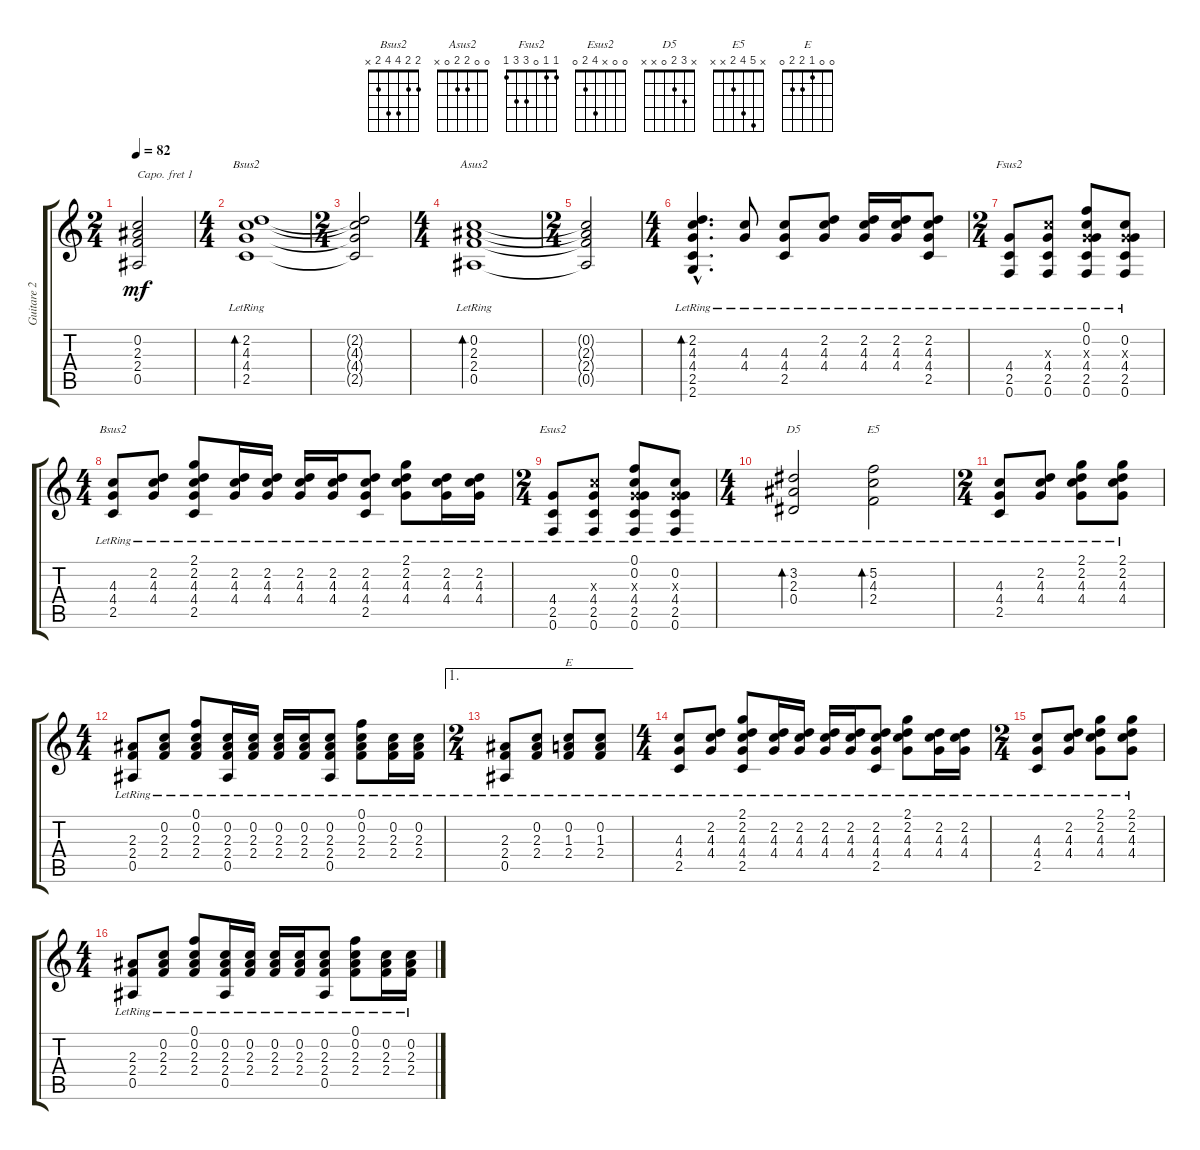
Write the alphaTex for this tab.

\track ("Guitare 2" "Guitare 2") {instrument acousticguitarsteel}
\staff {score tabs}
\capo 1
\tuning (E4 B3 G3 D3 A2 E2) {hide}
\chord ("Bsus2" x 2 4 4 2 x)
\chord ("Asus2" 0 0 2 2 0 x)
\chord ("Fsus2" 1 1 0 3 3 1)
\chord ("Bsus2" 2 2 4 4 2 x)
\chord ("Esus2" 0 0 x 4 2 0)
\chord ("D5" x 3 2 0 x x)
\chord ("E5" x 5 4 2 x x)
\chord ("E" 0 0 1 2 2 0)
\ts (2 4)
\tempo 82
\clef g2
\ks c
(0.2{t} 2.3{t} 2.4{t} 0.5{t}).2{dy mf} |
\ts (4 4)
(2.2{lr} 4.3{lr} 4.4{lr} 2.5{lr}).1{bd 240 ch "Bsus2"} |
\ts (2 4)
(2.2{t} 4.3{t} 4.4{t} 2.5{t}).2 |
\ts (4 4)
(0.2{lr} 2.3{lr} 2.4{lr} 0.5{lr}).1{bd 240 ch "Asus2"} |
\ts (2 4)
(0.2{t} 2.3{t} 2.4{t} 0.5{t}).2 |
\ts (4 4)
(2.2{hac lr} 4.3{hac lr} 4.4{hac lr} 2.5{hac lr} 2.6{hac lr}).4{d bd 240} (4.3{lr} 4.4{lr}).8 (4.3{lr} 4.4{lr} 2.5{lr}).8 (2.2{lr} 4.3{lr} 4.4{lr}).8 (2.2{lr} 4.3{lr} 4.4{lr}).16 (2.2{lr} 4.3{lr} 4.4{lr}).16 (2.2{lr} 4.3{lr} 4.4{lr} 2.5{lr}).8 |
\ts (2 4)
(4.4{lr} 2.5{lr} 0.6{lr}).8{ch "Fsus2"} (4.3{x} 4.4{lr} 2.5{lr} 0.6{lr}).8 (0.1{lr} 0.2{lr} -1.3{x} 4.4{lr} 2.5{lr} 0.6{lr}).8 (0.2{lr} -1.3{x} 4.4{lr} 2.5{lr} 0.6{lr}).8 |
\ts (4 4)
(4.3{lr} 4.4{lr} 2.5{lr}).8{ch "Bsus2"} (2.2{lr} 4.3{lr} 4.4{lr}).8 (2.1{lr} 2.2{lr} 4.3{lr} 4.4{lr} 2.5{lr}).8 (2.2{lr} 4.3{lr} 4.4{lr}).16 (2.2{lr} 4.3{lr} 4.4{lr}).16 (2.2{lr} 4.3{lr} 4.4{lr}).16 (2.2{lr} 4.3{lr} 4.4{lr}).16 (2.2{lr} 4.3{lr} 4.4{lr} 2.5{lr}).8 (2.1{lr} 2.2{lr} 4.3{lr} 4.4{lr}).8 (2.2{lr} 4.3{lr} 4.4{lr}).16 (2.2{lr} 4.3{lr} 4.4{lr}).16 |
\ts (2 4)
(4.4{lr} 2.5{lr} 0.6{lr}).8{ch "Esus2"} (4.3{x} 4.4{lr} 2.5{lr} 0.6{lr}).8 (0.1{lr} 0.2{lr} -1.3{x} 4.4{lr} 2.5{lr} 0.6{lr}).8 (0.2{lr} -1.3{x} 4.4{lr} 2.5{lr} 0.6{lr}).8 |
\ts (4 4)
(3.2{lr} 2.3{lr} 0.4{lr}).2{bd 240 ch "D5"} (5.2{lr} 4.3{lr} 2.4{lr}).2{bd 240 ch "E5"} |
\ts (2 4)
(4.3{lr} 4.4{lr} 2.5{lr}).8 (2.2{lr} 4.3{lr} 4.4{lr}).8 (2.1{lr} 2.2{lr} 4.3{lr} 4.4{lr}).8 (2.1{lr} 2.2{lr} 4.3{lr} 4.4{lr}).8 |
\ts (4 4)
(2.3{lr} 2.4{lr} 0.5{lr}).8 (0.2{lr} 2.3{lr} 2.4{lr}).8 (0.1{lr} 0.2{lr} 2.3{lr} 2.4{lr}).8 (0.2{lr} 2.3{lr} 2.4{lr} 0.5{lr}).16 (0.2{lr} 2.3{lr} 2.4{lr}).16 (0.2{lr} 2.3{lr} 2.4{lr}).16 (0.2{lr} 2.3{lr} 2.4{lr}).16 (0.2{lr} 2.3{lr} 2.4{lr} 0.5{lr}).8 (0.1{lr} 0.2{lr} 2.3{lr} 2.4{lr}).8 (0.2{lr} 2.3{lr} 2.4{lr}).16 (0.2{lr} 2.3{lr} 2.4{lr}).16 |
\ae 1
\ts (2 4)
(2.3{lr} 2.4{lr} 0.5{lr}).8 (0.2{lr} 2.3{lr} 2.4{lr}).8 (0.2{lr} 1.3{lr} 2.4{lr}).8{ch "E"} (0.2{lr} 1.3{lr} 2.4{lr}).8 |
\ts (4 4)
(4.3{lr} 4.4{lr} 2.5{lr}).8 (2.2{lr} 4.3{lr} 4.4{lr}).8 (2.1{lr} 2.2{lr} 4.3{lr} 4.4{lr} 2.5{lr}).8 (2.2{lr} 4.3{lr} 4.4{lr}).16 (2.2{lr} 4.3{lr} 4.4{lr}).16 (2.2{lr} 4.3{lr} 4.4{lr}).16 (2.2{lr} 4.3{lr} 4.4{lr}).16 (2.2{lr} 4.3{lr} 4.4{lr} 2.5{lr}).8 (2.1{lr} 2.2{lr} 4.3{lr} 4.4{lr}).8 (2.2{lr} 4.3{lr} 4.4{lr}).16 (2.2{lr} 4.3{lr} 4.4{lr}).16 |
\ts (2 4)
(4.3{lr} 4.4{lr} 2.5{lr}).8 (2.2{lr} 4.3{lr} 4.4{lr}).8 (2.1{lr} 2.2{lr} 4.3{lr} 4.4{lr}).8 (2.1{lr} 2.2{lr} 4.3{lr} 4.4{lr}).8 |
\ts (4 4)
(2.3{lr} 2.4{lr} 0.5{lr}).8 (0.2{lr} 2.3{lr} 2.4{lr}).8 (0.1{lr} 0.2{lr} 2.3{lr} 2.4{lr}).8 (0.2{lr} 2.3{lr} 2.4{lr} 0.5{lr}).16 (0.2{lr} 2.3{lr} 2.4{lr}).16 (0.2{lr} 2.3{lr} 2.4{lr}).16 (0.2{lr} 2.3{lr} 2.4{lr}).16 (0.2{lr} 2.3{lr} 2.4{lr} 0.5{lr}).8 (0.1{lr} 0.2{lr} 2.3{lr} 2.4{lr}).8 (0.2{lr} 2.3{lr} 2.4{lr}).16 (0.2{lr} 2.3{lr} 2.4{lr}).16
